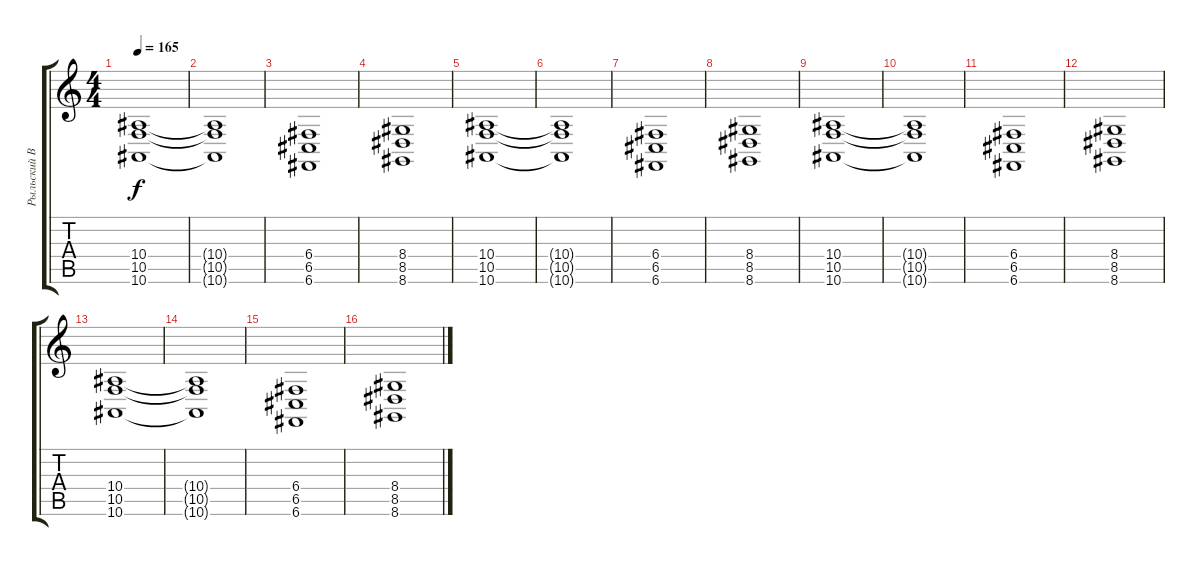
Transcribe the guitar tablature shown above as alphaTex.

\track ("Рыльский Владислав" "Рыльский В") {instrument stringensemble1}
\staff {score tabs}
\tuning (D4 A3 F3 C3 G2 C2) {hide}
\ts (4 4)
\tempo 165
\clef g2
\ks c
(10.4 10.5 10.6).1{dy f} |
(10.4{t} 10.5{t} 10.6{t}).1 |
(6.4 6.5 6.6).1 |
(8.4 8.5 8.6).1 |
(10.4 10.5 10.6).1 |
(10.4{t} 10.5{t} 10.6{t}).1 |
(6.4 6.5 6.6).1 |
(8.4 8.5 8.6).1 |
(10.4 10.5 10.6).1 |
(10.4{t} 10.5{t} 10.6{t}).1 |
(6.4 6.5 6.6).1 |
(8.4 8.5 8.6).1 |
(10.4 10.5 10.6).1 |
(10.4{t} 10.5{t} 10.6{t}).1 |
(6.4 6.5 6.6).1 |
(8.4 8.5 8.6).1
